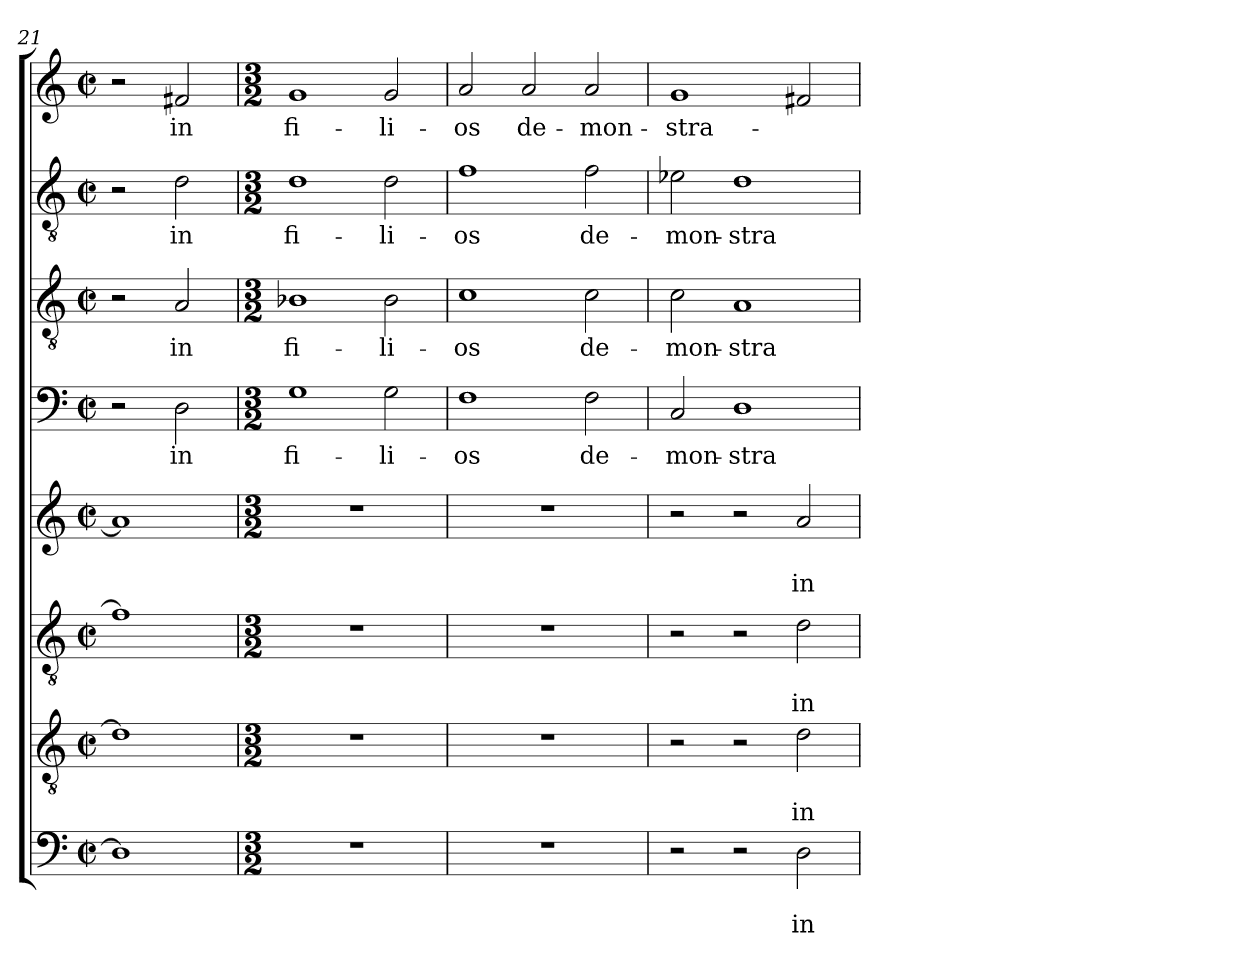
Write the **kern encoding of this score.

**kern	**text	**text	**kern	**text	**text	**kern	**text	**text	**kern	**text	**text	**kern	**text	**kern	**text	**kern	**text	**kern	**text
*part8	*part8	*part8	*part7	*part7	*part7	*part6	*part6	*part6	*part5	*part5	*part5	*part4	*part4	*part3	*part3	*part2	*part2	*part1	*part1
*staff8	*staff8	*staff8	*staff7	*staff7	*staff7	*staff6	*staff6	*staff6	*staff5	*staff5	*staff5	*staff4	*staff4	*staff3	*staff3	*staff2	*staff2	*staff1	*staff1
*clefF4	*	*	*clefGv2	*	*	*clefGv2	*	*	*clefG2	*	*	*clefF4	*	*clefGv2	*	*clefGv2	*	*clefG2	*
*k[]	*	*	*k[]	*	*	*k[]	*	*	*k[]	*	*	*k[]	*	*k[]	*	*k[]	*	*k[]	*
*C:	*	*	*C:	*	*	*C:	*	*	*C:	*	*	*C:	*	*C:	*	*C:	*	*C:	*
*M2/2	*	*	*M2/2	*	*	*M2/2	*	*	*M2/2	*	*	*M2/2	*	*M2/2	*	*M2/2	*	*M2/2	*
*met(c|)	*	*	*met(c|)	*	*	*met(c|)	*	*	*met(c|)	*	*	*met(c|)	*	*met(c|)	*	*met(c|)	*	*met(c|)	*
=21	=21	=21	=21	=21	=21	=21	=21	=21	=21	=21	=21	=21	=21	=21	=21	=21	=21	=21	=21
1D]	.	.	1d]	.	.	1f#]	.	.	1a]	.	.	2r	.	2r	.	2r	.	2r	.
!	!	!	!	!	!	!	!	!	!	!	!	!	!LO:LY:b	!	!LO:LY:b	!	!LO:LY:b	!	!LO:LY:b
.	.	.	.	.	.	.	.	.	.	.	.	2D\	in	2A/	in	2d\	in	2f#X/	in
=22	=22	=22	=22	=22	=22	=22	=22	=22	=22	=22	=22	=22	=22	=22	=22	=22	=22	=22	=22
*M3/2	*	*	*M3/2	*	*	*M3/2	*	*	*M3/2	*	*	*M3/2	*	*M3/2	*	*M3/2	*	*M3/2	*
!	!	!	!	!	!	!	!	!	!	!	!	!	!LO:LY:b	!	!LO:LY:b	!	!LO:LY:b	!	!LO:LY:b
1.r	.	.	1.r	.	.	1.r	.	.	1.r	.	.	1G	fi-	1B-X	fi-	1d	fi-	1g	fi-
!	!	!	!	!	!	!	!	!	!	!	!	!	!LO:LY:b	!	!LO:LY:b	!	!LO:LY:b	!	!LO:LY:b
.	.	.	.	.	.	.	.	.	.	.	.	2G\	-li-	2B-\	-li-	2d\	-li-	2g/	-li-
=23	=23	=23	=23	=23	=23	=23	=23	=23	=23	=23	=23	=23	=23	=23	=23	=23	=23	=23	=23
!	!	!	!	!	!	!	!	!	!	!	!	!	!LO:LY:b	!	!LO:LY:b	!	!LO:LY:b	!	!LO:LY:b
1.r	.	.	1.r	.	.	1.r	.	.	1.r	.	.	1F	-os	1c	-os	1f	-os	2a/	-os
!	!	!	!	!	!	!	!	!	!	!	!	!	!	!	!	!	!	!	!LO:LY:b
.	.	.	.	.	.	.	.	.	.	.	.	.	.	.	.	.	.	2a/	de-
!	!	!	!	!	!	!	!	!	!	!	!	!	!LO:LY:b	!	!LO:LY:b	!	!LO:LY:b	!	!LO:LY:b
.	.	.	.	.	.	.	.	.	.	.	.	2F\	de-	2c\	de-	2f\	de-	2a/	-mon-
=24	=24	=24	=24	=24	=24	=24	=24	=24	=24	=24	=24	=24	=24	=24	=24	=24	=24	=24	=24
!	!	!	!	!	!	!	!	!	!	!	!	!	!LO:LY:b	!	!LO:LY:b	!	!LO:LY:b	!	!LO:LY:b
2r	.	.	2r	.	.	2r	.	.	2r	.	.	2C/	-mon-	2c\	-mon-	2e-X\	-mon-	1g	-stra-
!	!	!	!	!	!	!	!	!	!	!	!	!	!LO:LY:b	!	!LO:LY:b	!	!LO:LY:b	!	!
2r	.	.	2r	.	.	2r	.	.	2r	.	.	1D	-stra-	1A	-stra-	1d	-stra-	.	.
!	!	!LO:LY:b	!	!	!LO:LY:b	!	!	!LO:LY:b	!	!	!LO:LY:b	!	!	!	!	!	!	!	!
2D\	.	in	2d\	.	in	2d\	.	in	2a/	.	in	.	.	.	.	.	.	2f#X/	.
=	=	=	=	=	=	=	=	=	=	=	=	=	=	=	=	=	=	=	=
*-	*-	*-	*-	*-	*-	*-	*-	*-	*-	*-	*-	*-	*-	*-	*-	*-	*-	*-	*-
